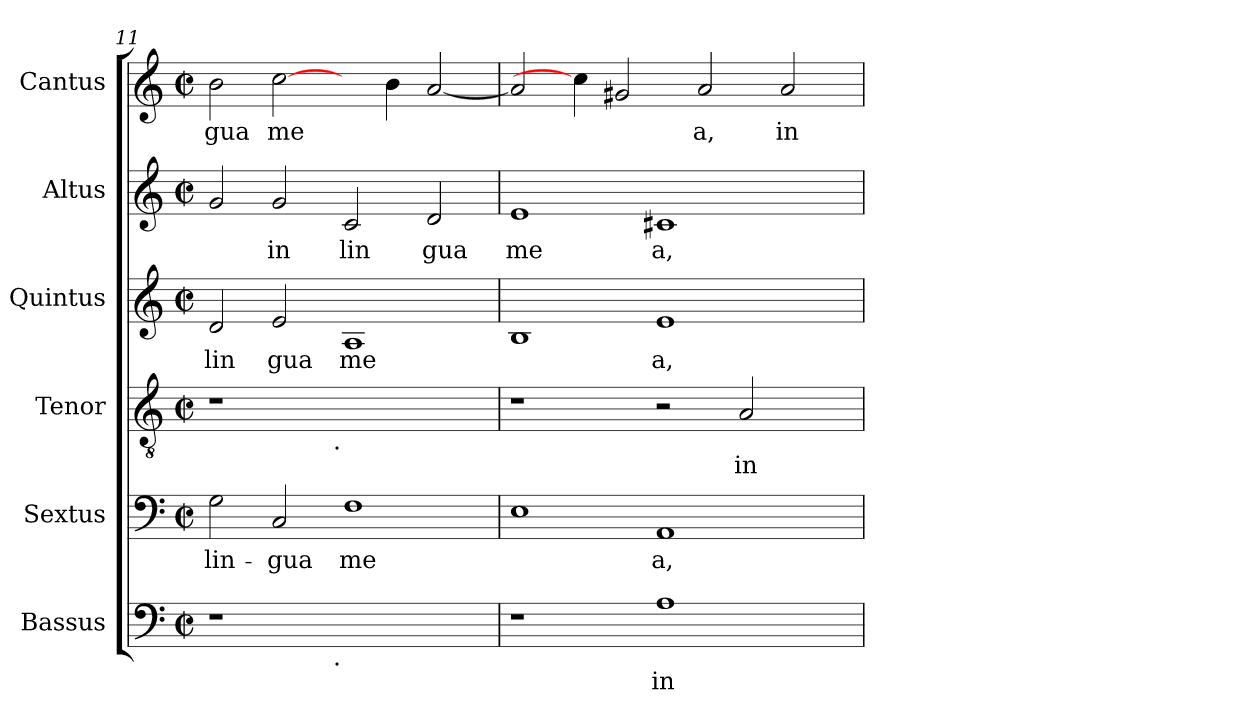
**kern	**text	**kern	**text	**kern	**text	**kern	**text	**kern	**text	**kern	**text
*part6	*part6	*part5	*part5	*part4	*part4	*part3	*part3	*part2	*part2	*part1	*part1
*staff6	*staff6	*staff5	*staff5	*staff4	*staff4	*staff3	*staff3	*staff2	*staff2	*staff1	*staff1
*I"Bassus	*	*I"Sextus	*	*I"Tenor	*	*I"Quintus	*	*I"Altus	*	*I"Cantus	*
*clefF4	*	*clefF4	*	*clefGv2	*	*clefG2	*	*clefG2	*	*clefG2	*
*k[]	*	*k[]	*	*k[]	*	*k[]	*	*k[]	*	*k[]	*
*C:	*	*C:	*	*C:	*	*C:	*	*C:	*	*C:	*
*M2/2	*	*M2/2	*	*M2/2	*	*M2/2	*	*M2/2	*	*M2/2	*
*met(c|)	*	*met(c|)	*	*met(c|)	*	*met(c|)	*	*met(c|)	*	*met(c|)	*
=11	=11	=11	=11	=11	=11	=11	=11	=11	=11	=11	=11
!	!	!	!LO:LY:b:cj	!	!	!	!LO:LY:b:cj	!	!LO:LY:b:cj	!	!LO:LY:b:cj
*^	*	*	*	*^	*	*	*	*	*	*	*
1r	2ryy	.	2G\	lin-	1r	2ryy	.	2d/	lin	2g/	.	2b\	gua
!	!	!	!	!LO:LY:b:cj	!	!	!	!	!LO:LY:b:cj	!	!LO:LY:b:cj	!	!LO:LY:b:cj
.	4...ryy	.	2C/	-gua	.	4...ryy	.	2e/	gua	2g/	in	[2cc\	me
!	!	!	!	!	!	!LO:TX:b:t=.	!	!	!	!	!	!	!
!	!LO:TX:b:t=.	!	!	!	!	!	!	!	!	!	!	!	!
.	1ryy	.	.	.	.	1ryy	.	.	.	.	.	.	.
!	!	!	!	!LO:LY:b:cj	!	!	!	!	!LO:LY:b:cj	!	!LO:LY:b:cj	!	!
1ryy	.	.	1F	me-	1ryy	.	.	1A	me	2c/	lin	4ryy	.
!	!	!	!	!	!	!	!	!	!	!	!	!	!LO:LY:b:cj
.	.	.	.	.	.	.	.	.	.	.	.	4b\	.
!	!	!	!	!	!	!	!	!	!	!	!LO:LY:b:cj	!	!LO:LY:b:cj
.	.	.	.	.	.	.	.	.	.	2d/	gua	[<2a/	.
.	32ryy	.	.	.	.	32ryy	.	.	.	.	.	.	.
=12	=12	=12	=12	=12	=12	=12	=12	=12	=12	=12	=12	=12	=12
!	!	!	!	!LO:LY:b:cj	!	!	!	!	!LO:LY:b:cj	!	!LO:LY:b:cj	!	!LO:LY:b:cj
*v	*v	*	*	*	*v	*v	*	*	*	*	*	*	*
1r	.	1E	--	1r	.	1B	.	1e	me	2a/]	.
.	.	.	.	.	.	.	.	.	.	4cc\]	.
!	!	!	!	!	!	!	!	!	!	!	!LO:LY:b:cj
.	.	.	.	.	.	.	.	.	.	2g#/	.
!	!LO:LY:b:cj	!	!LO:LY:b:cj	!	!	!	!LO:LY:b:cj	!	!LO:LY:b:cj	!	!
1A	in	1AA	-a,	2r	.	1e	a,	1c#X	a,	.	.
!	!	!	!	!	!	!	!	!	!	!	!LO:LY:b:cj
.	.	.	.	.	.	.	.	.	.	2a/	a,
!	!	!	!	!	!LO:LY:b:cj	!	!	!	!	!	!
.	.	.	.	2A/	in	.	.	.	.	.	.
!	!	!	!	!	!	!	!	!	!	!	!LO:LY:b:cj
.	.	.	.	.	.	.	.	.	.	2a/	in
4ryy	.	4ryy	.	4ryy	.	4ryy	.	4ryy	.	.	.
=	=	=	=	=	=	=	=	=	=	=	=
*-	*-	*-	*-	*-	*-	*-	*-	*-	*-	*-	*-
